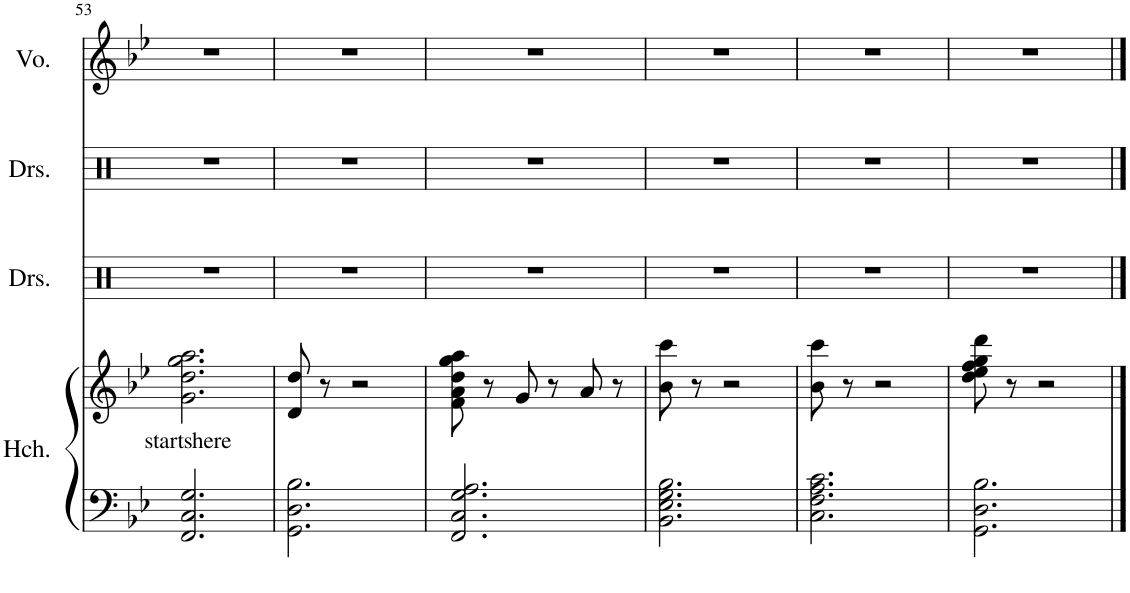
**kern	**kern	**text	**kern	**kern	**kern
*part4	*part4	*part4	*part3	*part2	*part1
*staff5	*staff4	*staff4	*staff3	*staff2	*staff1
*I"Harpsichord	*	*	*I"Drumset	*I"Drumset	*I"Voice
*I'Hch.	*	*	*I'Drs.	*I'Drs.	*I'Vo.
!!LO:PB:g=z
*clefF4	*clefG2	*	*clefX	*clefX	*clefG2
*k[b-e-]	*k[b-e-]	*	*k[]	*k[]	*k[b-e-]
*M6/8	*M6/8	*	*M6/8	*M6/8	*M6/8
=53	=53	=53	=53	=53	=53
!	!	!LO:LY:b	!	!	!
2.FF/ 2.C/ 2.G/	2.g\ 2.dd\ 2.gg\ 2.aa\	startshere	2.r	2.r	2.r
=54	=54	=54	=54	=54	=54
2.GG\ 2.D\ 2.B-\	8d/ 8dd/	.	2.r	2.r	2.r
.	8r	.	.	.	.
.	2r	.	.	.	.
=55	=55	=55	=55	=55	=55
2.FF/ 2.C/ 2.G/ 2.A/	8f\ 8a\ 8dd\ 8gg\ 8aa\	.	2.r	2.r	2.r
.	8r	.	.	.	.
.	8g/	.	.	.	.
.	8r	.	.	.	.
.	8a/	.	.	.	.
.	8r	.	.	.	.
=56	=56	=56	=56	=56	=56
2.BB-\ 2.E-\ 2.G\ 2.B-\	8b-\ 8ccc\	.	2.r	2.r	2.r
.	8r	.	.	.	.
.	2r	.	.	.	.
=57	=57	=57	=57	=57	=57
2.C\ 2.F\ 2.A\ 2.c\	8b-\ 8ccc\	.	2.r	2.r	2.r
.	8r	.	.	.	.
.	2r	.	.	.	.
=58	=58	=58	=58	=58	=58
2.GG\ 2.D\ 2.B-\	8dd\ 8ee-\ 8ff\ 8gg\ 8ddd\	.	2.r	2.r	2.r
.	8r	.	.	.	.
.	2r	.	.	.	.
==	==	==	==	==	==
*-	*-	*-	*-	*-	*-
